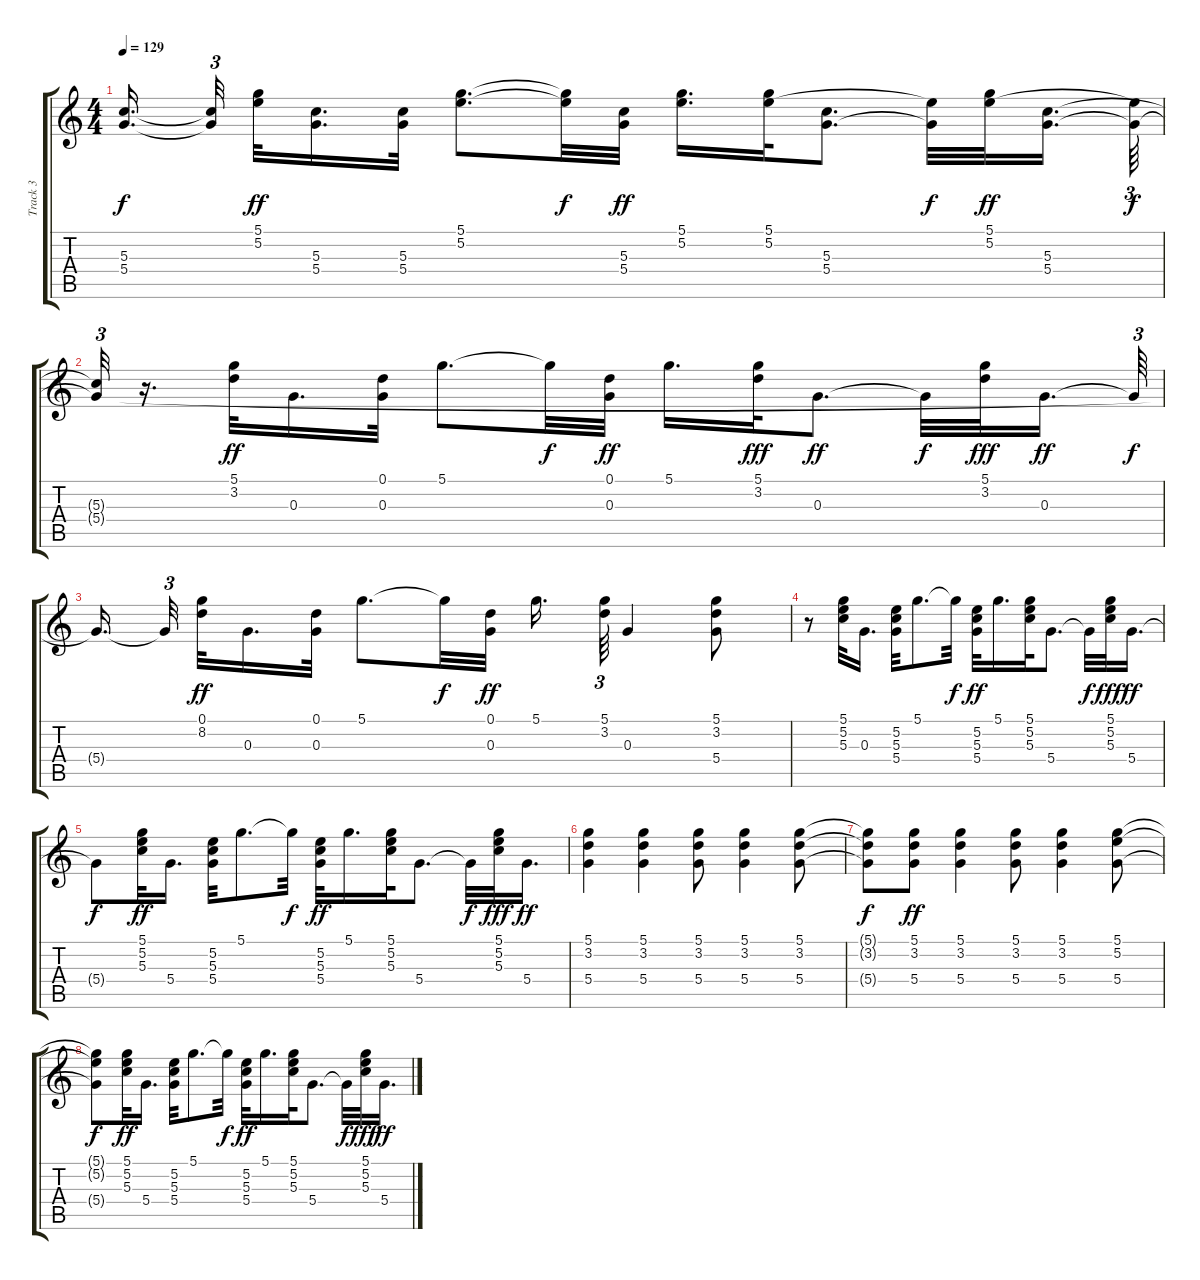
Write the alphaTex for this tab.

\track ("Track 3" "Track 3") {instrument acousticguitarsteel}
\staff {score tabs}
\tuning (D4 B3 G3 D3 G2 D2) {hide}
\ts (4 4)
\tempo 129
\clef g2
\ks c
(5.3{t} 5.4{t}).16{d dy f beam splitsecondary} (5.3{t} 5.4{t}).32{tu (3 2) beam splitsecondary} (5.1 5.2).32{dy ff} (5.3 5.4).16{d} (5.3 5.4).32 (5.1 5.2).8{d} (5.1{t} 5.2{t}).32{dy f} (5.3 5.4).32{dy ff} (5.1 5.2).16{d} (5.1 5.2).32 (5.3 5.4).8{d} (5.2{t} 5.4{t}).32{dy f} (5.1 5.2).32{dy ff} (5.3 5.4).16{d beam splitsecondary} (5.2{t} 5.4{t}).64{tu (3 2) dy f} |
(5.3{t} 5.4{t}).32{tu (3 2)} r.16{d} (5.1 3.2).32{dy ff} 0.3.16{d} (0.1 0.3).32 5.1.8{d} 5.1{t}.32{dy f} (0.1 0.3).32{dy ff} 5.1.16{d} (5.1 3.2).32{dy fff} 0.3.8{d dy ff} 0.3{t}.32{dy f} (5.1 3.2).32{dy fff} 0.3.16{d dy ff beam splitsecondary} 0.3{t}.64{tu (3 2) dy f} |
5.4{t}.16{d beam splitsecondary} 5.4{t}.32{tu (3 2) beam splitsecondary} (0.1 8.2).32{dy ff} 0.3.16{d} (0.1 0.3).32 5.1.8{d} 5.1{t}.32{dy f} (0.1 0.3).32{dy ff} 5.1.16{d} (5.1 3.2).64{tu (3 2)} 0.3.4 (5.1 3.2 5.4).8 |
r.8 (5.1 5.2 5.3).32 0.3.16{d} (5.2 5.3 5.4).32 5.1.8{d} 5.1{t}.32{dy f} (5.2 5.3 5.4).32{dy ff} 5.1.16{d} (5.1 5.2 5.3).32 5.4.8{d} 5.4{t}.32{dy f} (5.1 5.2 5.3).32{dy fff} 5.4.16{d dy ff} |
5.4{t}.8{dy f} (5.1 5.2 5.3).32{dy ff} 5.4.16{d} (5.2 5.3 5.4).32 5.1.8{d} 5.1{t}.32{dy f} (5.2 5.3 5.4).32{dy ff} 5.1.16{d} (5.1 5.2 5.3).32 5.4.8{d} 5.4{t}.32{dy f} (5.1 5.2 5.3).32{dy fff} 5.4.16{d dy ff} |
(5.1 3.2 5.4).4 (5.1 3.2 5.4).4 (5.1 3.2 5.4).8 (5.1 3.2 5.4).4 (5.1 3.2 5.4).8 |
(5.1{t} 3.2{t} 5.4{t}).8{dy f} (5.1 3.2 5.4).8{dy ff} (5.1 3.2 5.4).4 (5.1 3.2 5.4).8 (5.1 3.2 5.4).4 (5.1 5.2 5.4).8 |
(5.1{t} 5.2{t} 5.4{t}).8{dy f} (5.1 5.2 5.3).32{dy ff} 5.4.16{d} (5.2 5.3 5.4).32 5.1.8{d} 5.1{t}.32{dy f} (5.2 5.3 5.4).32{dy ff} 5.1.16{d} (5.1 5.2 5.3).32 5.4.8{d} 5.4{t}.32{dy f} (5.1 5.2 5.3).32{dy fff} 5.4.16{d dy ff}
